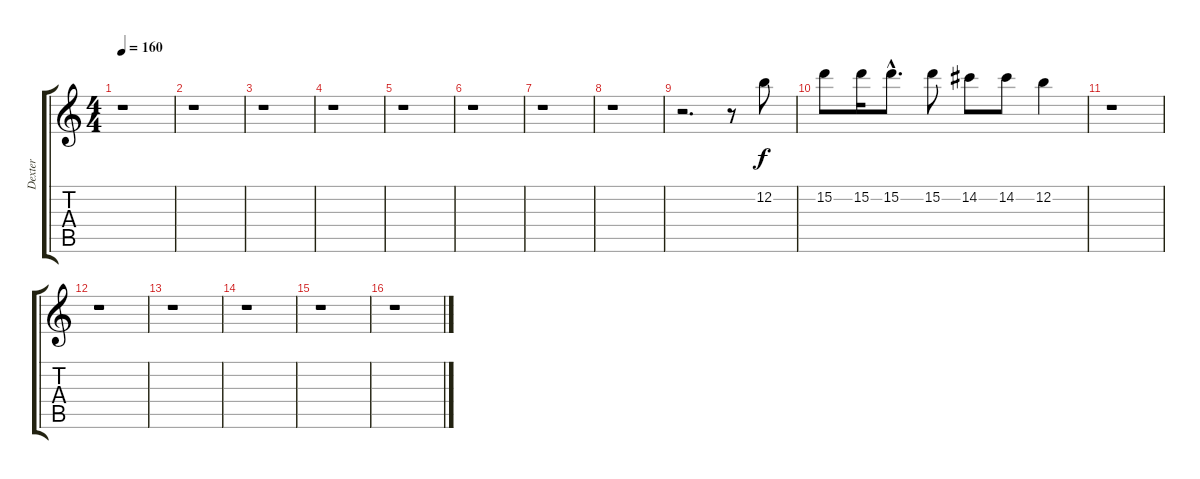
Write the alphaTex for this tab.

\track ("Dexter" "Dexter") {instrument acousticguitarsteel}
\staff {score tabs}
\tuning (E4 B3 G3 D3 A2 E2) {hide}
\ts (4 4)
\tempo 160
\clef g2
\ks c
r.1{dy f} |
r.1 |
r.1 |
r.1 |
r.1 |
r.1 |
r.1 |
r.1 |
r.2{d} r.8 12.2.8{volume 16 instrument distortionguitar} |
15.2.8 15.2.16 15.2{hac}.8{d} 15.2.8 14.2.8 14.2.8 12.2.4 |
r.1 |
r.1 |
r.1 |
r.1 |
r.1 |
r.1
